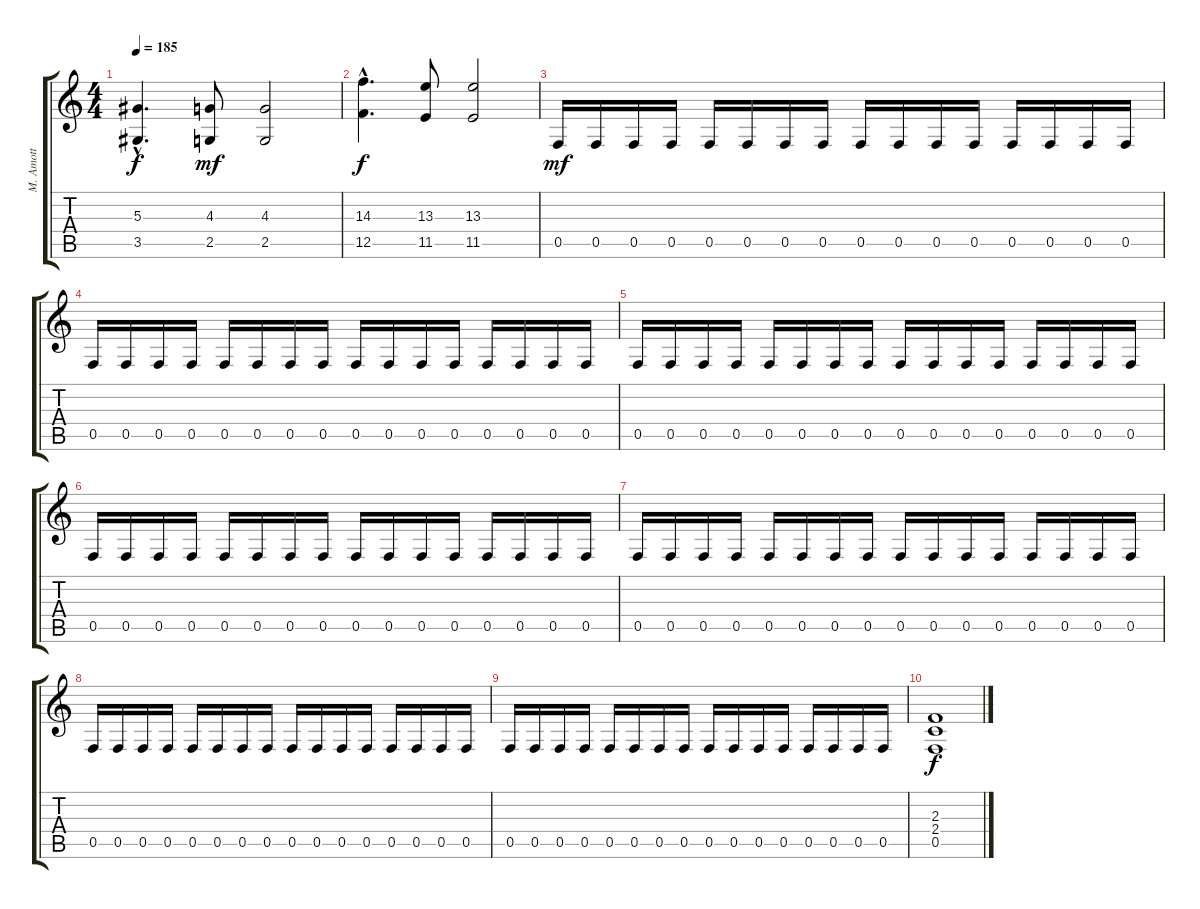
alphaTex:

\track ("M. Amott" "M. Amott") {instrument distortionguitar}
\staff {score tabs}
\tuning (C4 G3 Eb3 Bb2 F2 C2) {hide}
\ts (4 4)
\tempo 185
\clef g2
\ks c
(5.3{hac} 3.5{hac}).4{d dy f} (4.3 2.5).8{dy mf} (4.3 2.5).2 |
(14.3{hac} 12.5{hac}).4{d dy f} (13.3 11.5).8 (13.3 11.5).2 |
0.5.16{dy mf} 0.5.16 0.5.16 0.5.16 0.5.16 0.5.16 0.5.16 0.5.16 0.5.16 0.5.16 0.5.16 0.5.16 0.5.16 0.5.16 0.5.16 0.5.16 |
0.5.16 0.5.16 0.5.16 0.5.16 0.5.16 0.5.16 0.5.16 0.5.16 0.5.16 0.5.16 0.5.16 0.5.16 0.5.16 0.5.16 0.5.16 0.5.16 |
0.5.16 0.5.16 0.5.16 0.5.16 0.5.16 0.5.16 0.5.16 0.5.16 0.5.16 0.5.16 0.5.16 0.5.16 0.5.16 0.5.16 0.5.16 0.5.16 |
0.5.16 0.5.16 0.5.16 0.5.16 0.5.16 0.5.16 0.5.16 0.5.16 0.5.16 0.5.16 0.5.16 0.5.16 0.5.16 0.5.16 0.5.16 0.5.16 |
0.5.16 0.5.16 0.5.16 0.5.16 0.5.16 0.5.16 0.5.16 0.5.16 0.5.16 0.5.16 0.5.16 0.5.16 0.5.16 0.5.16 0.5.16 0.5.16 |
0.5.16 0.5.16 0.5.16 0.5.16 0.5.16 0.5.16 0.5.16 0.5.16 0.5.16 0.5.16 0.5.16 0.5.16 0.5.16 0.5.16 0.5.16 0.5.16 |
0.5.16 0.5.16 0.5.16 0.5.16 0.5.16 0.5.16 0.5.16 0.5.16 0.5.16 0.5.16 0.5.16 0.5.16 0.5.16 0.5.16 0.5.16 0.5.16 |
(2.3 2.4 0.5).1{dy f}
